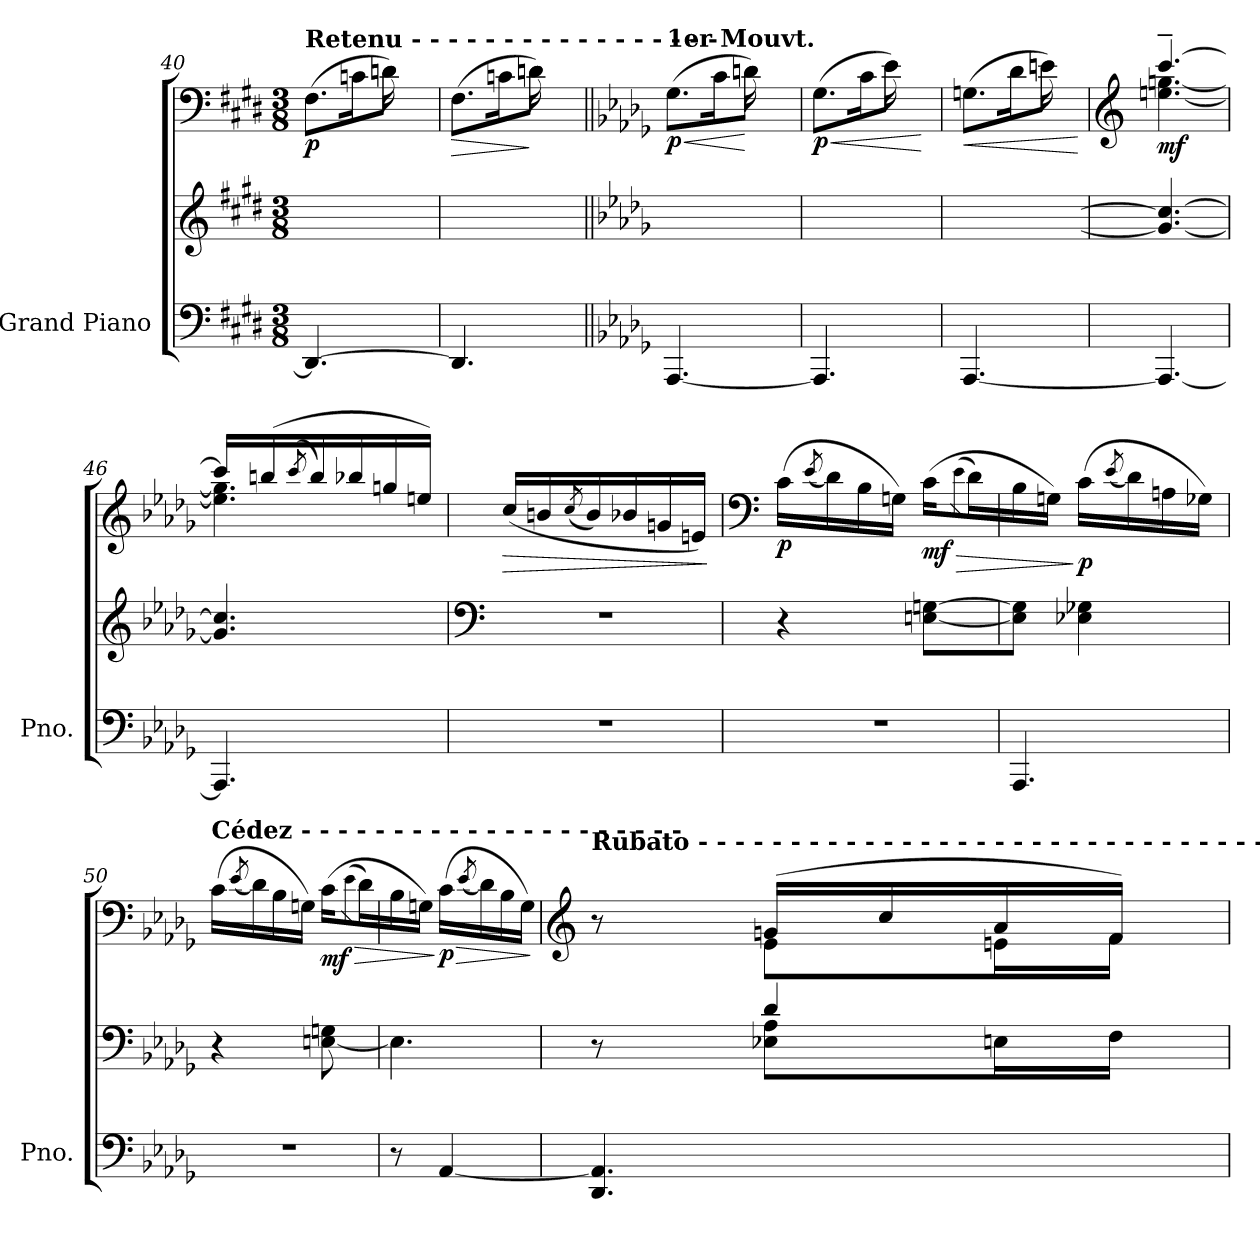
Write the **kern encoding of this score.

**kern	**kern	**kern	**dynam
*part1	*part1	*part1	*part1
*staff3	*staff2	*staff1	*staff1/2/3
*I"Grand Piano	*	*	*
*I'Pno.	*	*	*
*clefF4	*clefG2	*clefF4	*
*k[f#c#g#d#]	*k[f#c#g#d#]	*k[f#c#g#d#]	*
*M3/8	*M3/8	*M3/8	*
=40	=40	=40	=40
*^	*	*^	*
!	!	!	!LO:TX:a:B:t=Retenu - - - - - - - - - - - - - - - - -	!	!
!	!	!	!	!	!LO:DY:b
4.DDni/_	4.ryy	4ryy	(>8.F#\L	4ryy	p
.	.	.	16cn\K	.	.
.	.	16ryy	8dn\J)	(<16dn\LL	.
.	.	16f#/ 16g#/JJ)	.	16ryy	.
=41	=41	=41	=41	=41	=41
!	!	!	!	!	!LO:HP:b
4.DDni/]	4.ryy	4ryy	(>8.F#\L	4ryy	>
.	.	.	16cn\K	.	.
.	.	16ryy	8dn\J)	(<16dn\LL	]
.	.	16f#/ 16g#/JJ)	.	16ryy	.
*v	*v	*	*	*	*
!!LO:LB:g=z	!!
=42||	=42||	=42||	=42||	=42||
*k[b-e-a-d-g-]	*k[b-e-a-d-g-]	*k[b-e-a-d-g-]	*	*
!	!	!LO:TX:a:B:t=1er Mouvt.	!	!
!	!	!	!	!LO:HP:b
!	!	!	!	!LO:DY:n=1:b
[4.AAA-/	4ryy	(>8.G-\L	4ryy	< p
.	.	16c\K	.	.
.	16ryy	8dn\J)	(<16dn\LL	[
.	16g-/ 16a-/JJ)	.	16ryy	.
=43	=43	=43	=43	=43
!	!	!	!	!LO:HP:b
!	!	!	!	!LO:DY:n=1:b
4.AAA-/]	4ryy	(>8.G-\L	4ryy	< p
.	.	16c\K	.	.
.	16ryy	8e-\J)	(<16e-\LL	.
.	16g-/ 16an/JJ)	.	16ryy	.
*	*	*v	*v	*
.	.	.	[
=44	=44	=44	=44
!	!	!	!LO:HP:b
*	*	*^	*
[4.AAA-/	4ryy	(>8.Gn\L	4ryy	<
.	.	16d-\K	.	.
.	16ryy	8en\J)	16en\LL	.
.	[16gn/ [16cc/JJ	.	16ryy	.
*	*	*v	*v	*
.	.	.	[
=45	=45	=45	=45
*	*	*clefG2	*
*	*	*^	*
!	!	!	!	!LO:DY:b
4.AAA-/_	4.g/_ 4.cc/_	[4.ccc~/	[4.een\ [4.ggn\	mf
=46	=46	=46	=46	=46
4.AAA-/]	4.g/] 4.cc/]	16ccc/LL]	4.ee\] 4.gg\]	.
.	.	(<16bbn/	.	.
.	.	(>8qccc/	.	.
.	.	16bb/)	.	.
.	.	16bb-X/	.	.
.	.	16ggn/	.	.
.	.	16een/JJ)	.	.
*	*	*v	*v	*
!!LO:LB:g=z
=47	=47	=47	=47
*	*clefF4	*	*
!	!	!	!LO:HP:b
4.r	4.r	(<16cc/LL	>
.	.	16bn/	.
.	.	(<8qcc/	.
.	.	16b/)	.
.	.	16b-X/	.
.	.	16gn/	.
.	.	16en/JJ)	.
.	.	.	]
=48	=48	=48	=48
*	*	*clefF4	*
!	!	!	!LO:DY:b
4.r	4r	(>16c\LL	p
.	.	(<8qe-i/	.
.	.	16d-\)	.
.	.	16B-\	.
.	.	16Gn\JJ)	.
!	!	!	!LO:HP:b
!	!	!	!LO:DY:n=1:b
.	[8En\ [8Gn\L	(>16c\LL	> mf
.	.	(<8qe-/	.
.	.	16d-\)	.
=49	=49	=49	=49
4.AAA-/	8E\] 8G\]J	16B-\	.
.	.	16Gn\JJ)	.
!	!	!	!LO:DY:n=1:b
.	4E-X\ 4G-X\	(>16c\LL	] p
.	.	(<8qe-/	.
.	.	16d-\)	.
.	.	16An\	.
.	.	16G-X\JJ)	.
=50	=50	=50	=50
!	!	!LO:TX:a:B:t=Cédez - - - - - - - - - - - - - - - - - - - - -	!
4.r	4r	(>16c\LL	.
.	.	(<8qe-/	.
.	.	16d-\)	.
.	.	16B-\	.
.	.	16Gn\JJ)	.
!	!	!	!LO:HP:b
!	!	!	!LO:DY:n=1:b
.	[8En\ 8Gn\	(>16c\LL	> mf
.	.	(<8qe-/	.
.	.	16d-\)	.
=51	=51	=51	=51
8r	4.En\]	16B-\	.
.	.	16Gn\JJ)	.
!	!	!	!LO:HP:n=1:b
!	!	!	!LO:DY:n=1:b
[4AA-/	.	(>16c\LL	] > p
.	.	(<8qe-/	.
.	.	16d-\)	.
.	.	16B-\	.
.	.	16GZ\JJ)	.
.	.	.	]
!!LO:PB:g=z
=52	=52	=52	=52
*	*	*clefG2	*
*^	*^	*^	*
!	!	!	!	!LO:TX:a:B:t=Rubato - - - - - - - - - - - - - - - - - - - - - - - - - - - - - - - - - - - - - - -	!	!
!	!	!	!	!	!	!LO:DY:b
!	!	!	!	!	!	!LO:DY:n=1:b
4ryy	4.DD-/ 4.AA-/]	8r	8ryy	8r	8ryy	other-dynamics p
.	.	4d-/	8E-X\ 8A-\L	(>16gn/LL	8e-\L	.
.	.	.	.	16cc/	.	.
8ryy	.	.	16En\L	16a-/	16en\L	.
.	.	.	16F\JJ	16f/JJ)	16f\JJ	.
*v	*v	*	*	*	*	*
*	*v	*v	*	*	*
*	*	*v	*v	*
=	=	=	=
*-	*-	*-	*-
